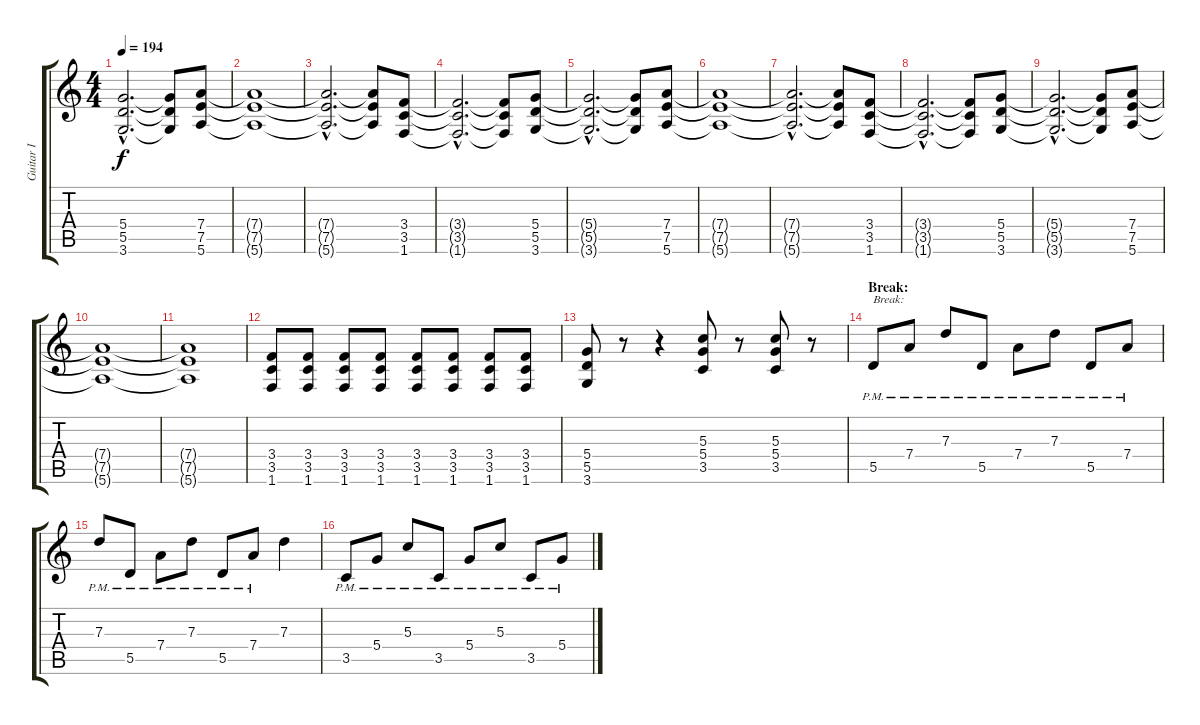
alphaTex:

\track ("Guitar I" "Guitar I") {instrument distortionguitar}
\staff {score tabs}
\tuning (E4 B3 G3 D3 A2 E2) {hide}
\ts (4 4)
\tempo 194
\clef g2
\ks c
(5.4{hac t} 5.5{hac t} 3.6{hac t}).2{d dy f} (5.4{t} 5.5{t} 3.6{t}).8 (7.4 7.5 5.6).8 |
(7.4{t} 7.5{t} 5.6{t}).1 |
(7.4{hac t} 7.5{hac t} 5.6{hac t}).2{d} (7.4{t} 7.5{t} 5.6{t}).8 (3.4 3.5 1.6).8 |
(3.4{hac t} 3.5{hac t} 1.6{hac t}).2{d} (3.4{t} 3.5{t} 1.6{t}).8 (5.4 5.5 3.6).8 |
(5.4{hac t} 5.5{hac t} 3.6{hac t}).2{d} (5.4{t} 5.5{t} 3.6{t}).8 (7.4 7.5 5.6).8 |
(7.4{t} 7.5{t} 5.6{t}).1 |
(7.4{hac t} 7.5{hac t} 5.6{hac t}).2{d} (7.4{t} 7.5{t} 5.6{t}).8 (3.4 3.5 1.6).8 |
(3.4{hac t} 3.5{hac t} 1.6{hac t}).2{d} (3.4{t} 3.5{t} 1.6{t}).8 (5.4 5.5 3.6).8 |
(5.4{hac t} 5.5{hac t} 3.6{hac t}).2{d} (5.4{t} 5.5{t} 3.6{t}).8 (7.4 7.5 5.6).8 |
(7.4{t} 7.5{t} 5.6{t}).1 |
(7.4{t} 7.5{t} 5.6{t}).1 |
(3.4 3.5 1.6).8 (3.4 3.5 1.6).8 (3.4 3.5 1.6).8 (3.4 3.5 1.6).8 (3.4 3.5 1.6).8 (3.4 3.5 1.6).8 (3.4 3.5 1.6).8 (3.4 3.5 1.6).8 |
(5.4 5.5 3.6).8 r.8 r.4 (5.3 5.4 3.5).8 r.8 (5.3 5.4 3.5).8 r.8 |
\section ("" "Break:")
5.5{pm}.8{txt "Break:"} 7.4{pm}.8 7.3{pm}.8 5.5{pm}.8 7.4{pm}.8 7.3{pm}.8 5.5{pm}.8 7.4{pm}.8 |
7.3{pm}.8 5.5{pm}.8 7.4{pm}.8 7.3{pm}.8 5.5{pm}.8 7.4{pm}.8 7.3.4 |
3.5{pm}.8 5.4{pm}.8 5.3{pm}.8 3.5{pm}.8 5.4{pm}.8 5.3{pm}.8 3.5{pm}.8 5.4{pm}.8
